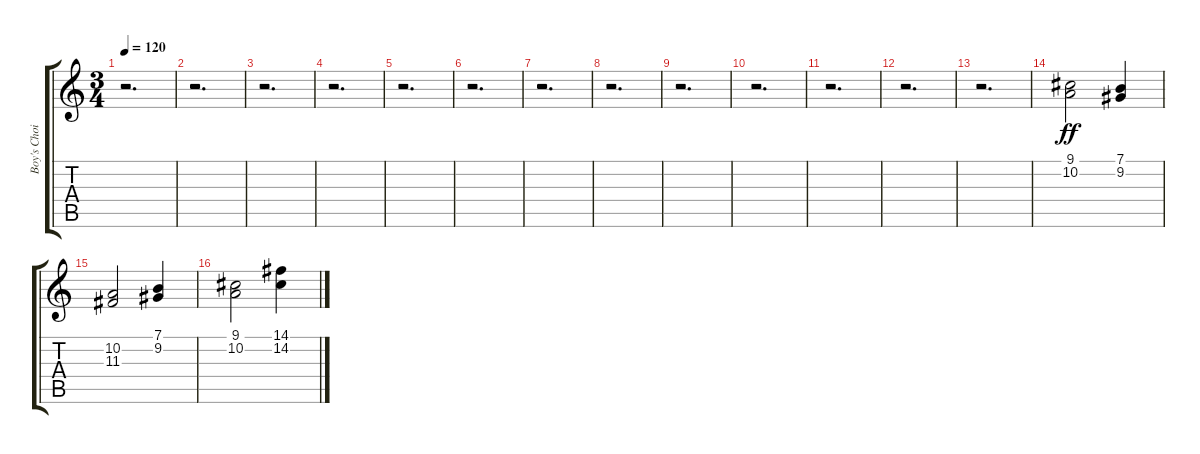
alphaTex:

\track ("Boy's Choir" "Boy's Choi") {instrument synthvoice}
\staff {score tabs}
\tuning (E4 B3 G3 D3 A2 E2) {hide}
\ts (3 4)
\tempo 120
\clef g2
\ks c
r.2{d dy ff} |
r.2{d} |
r.2{d} |
r.2{d} |
r.2{d} |
r.2{d} |
r.2{d} |
r.2{d} |
r.2{d} |
r.2{d} |
r.2{d} |
r.2{d} |
r.2{d} |
(9.1 10.2).2 (7.1 9.2).4 |
(10.2 11.3).2 (7.1 9.2).4 |
(9.1 10.2).2 (14.1 14.2).4
